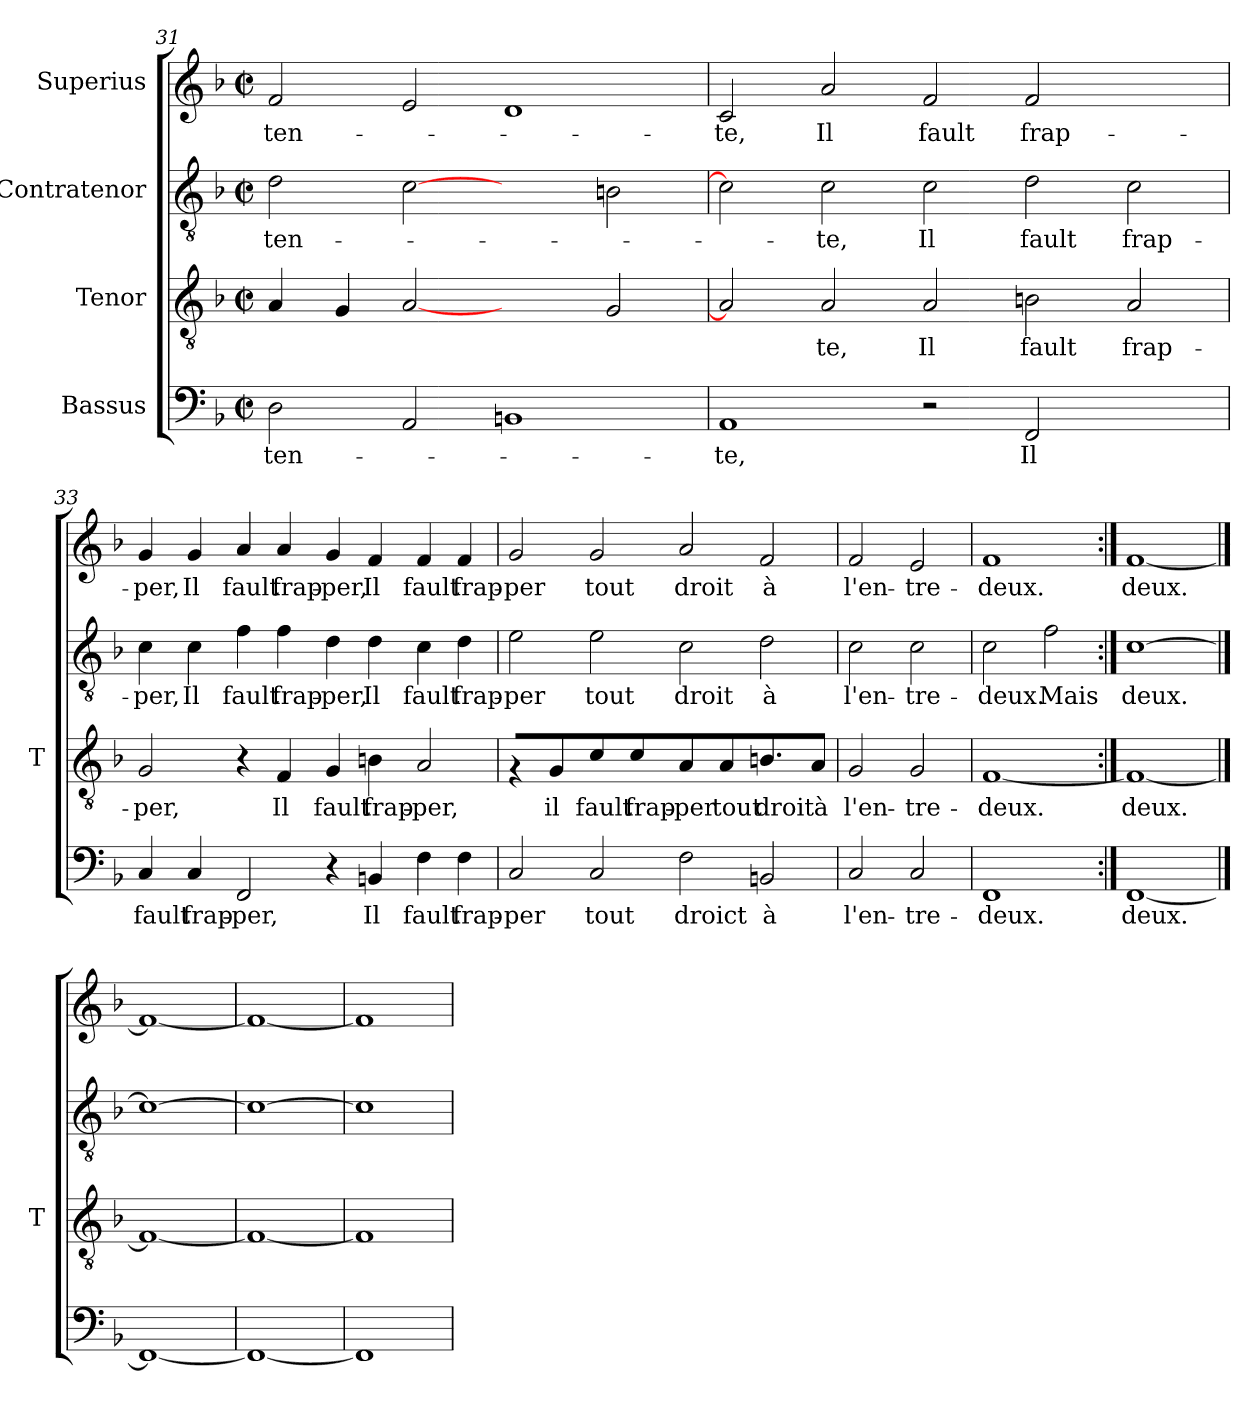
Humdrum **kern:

**kern	**text	**kern	**text	**kern	**text	**kern	**text
*part4	*part4	*part3	*part3	*part2	*part2	*part1	*part1
*staff4	*staff4	*staff3	*staff3	*staff2	*staff2	*staff1	*staff1
*I"Bassus	*	*I"Tenor	*	*I"Contratenor	*	*I"Superius	*
*	*	*I'T	*	*	*	*	*
*clefF4	*	*clefGv2	*	*clefGv2	*	*clefG2	*
*k[b-]	*	*k[b-]	*	*k[b-]	*	*k[b-]	*
*F:	*	*F:	*	*F:	*	*F:	*
*M2/2	*	*M2/2	*	*M2/2	*	*M2/2	*
*met(c|)	*	*met(c|)	*	*met(c|)	*	*met(c|)	*
=31	=31	=31	=31	=31	=31	=31	=31
2D	ten-	4A	.	2d	ten-	2f	ten-
.	.	4G	.	.	.	.	.
2AA	.	[2A	.	[2c	.	2e	.
1BBn	.	2ryy	.	2ryy	.	1d	.
.	.	2G	.	2Bn	.	.	.
=32	=32	=32	=32	=32	=32	=32	=32
1AA	-te,	2A]	.	2c]	.	2c	-te,
.	.	2A	-te,	2c	-te,	2a	-Il
2r	.	2A	-Il	2c	-Il	2f	-fault
2FF	-Il	2Bn	-fault	2d	-fault	2f	frap-
2ryy	.	2A	frap-	2c	frap-	2ryy	.
!!LO:LB:g=z
=33	=33	=33	=33	=33	=33	=33	=33
4C	-fault	2G	-per,	4c	-per,	4g	-per,
4C	frap-	.	.	4c	-Il	4g	-Il
2FF	-per,	4r	.	4f	-fault	4a	-fault
.	.	4F	-Il	4f	frap-	4a	frap-
4r	.	4G	-fault	4d	-per,	4g	-per,
4BBn	-Il	4Bn	frap-	4d	-Il	4f	-Il
4F	-fault	2A	-per,	4c	-fault	4f	-fault
4F	frap-	.	.	4d	frap-	4f	frap-
=34	=34	=34	=34	=34	=34	=34	=34
2C	-per	4r	.	2e	-per	2g	-per
.	.	4G	-il	.	.	.	.
2C	-tout	4c	-fault	2e	-tout	2g	-tout
.	.	4c	frap-	.	.	.	.
2F	-droict	4A	-per	2c	-droit	2a	-droit
.	.	4A	-tout	.	.	.	.
2BBn	-à	4.Bn	-droit	2d	-à	2f	-à
.	.	8AJ	-à	.	.	.	.
=35	=35	=35	=35	=35	=35	=35	=35
2C	l'en-	2G	l'en-	2c	l'en-	2f	l'en-
2C	tre-	2G	tre-	2c	tre-	2e	tre-
=36	=36	=36	=36	=36	=36	=36	=36
1FF	-deux.	[1F	-deux.	2c	-deux.	1f	-deux.
.	.	.	.	2f	-Mais	.	.
=37:|!	=37:|!	=37:|!	=37:|!	=37:|!	=37:|!	=37:|!	=37:|!
[1FF	-deux.	1F_	-deux.	[1c	-deux.	[1f	-deux.
==38	==38	==38	==38	==38	==38	==38	==38
1FF_	.	1F_	.	1c_	.	1f_	.
=39	=39	=39	=39	=39	=39	=39	=39
1FF_	.	1F_	.	1c_	.	1f_	.
=40	=40	=40	=40	=40	=40	=40	=40
1FF]	.	1F]	.	1c]	.	1f]	.
=	=	=	=	=	=	=	=
*-	*-	*-	*-	*-	*-	*-	*-
